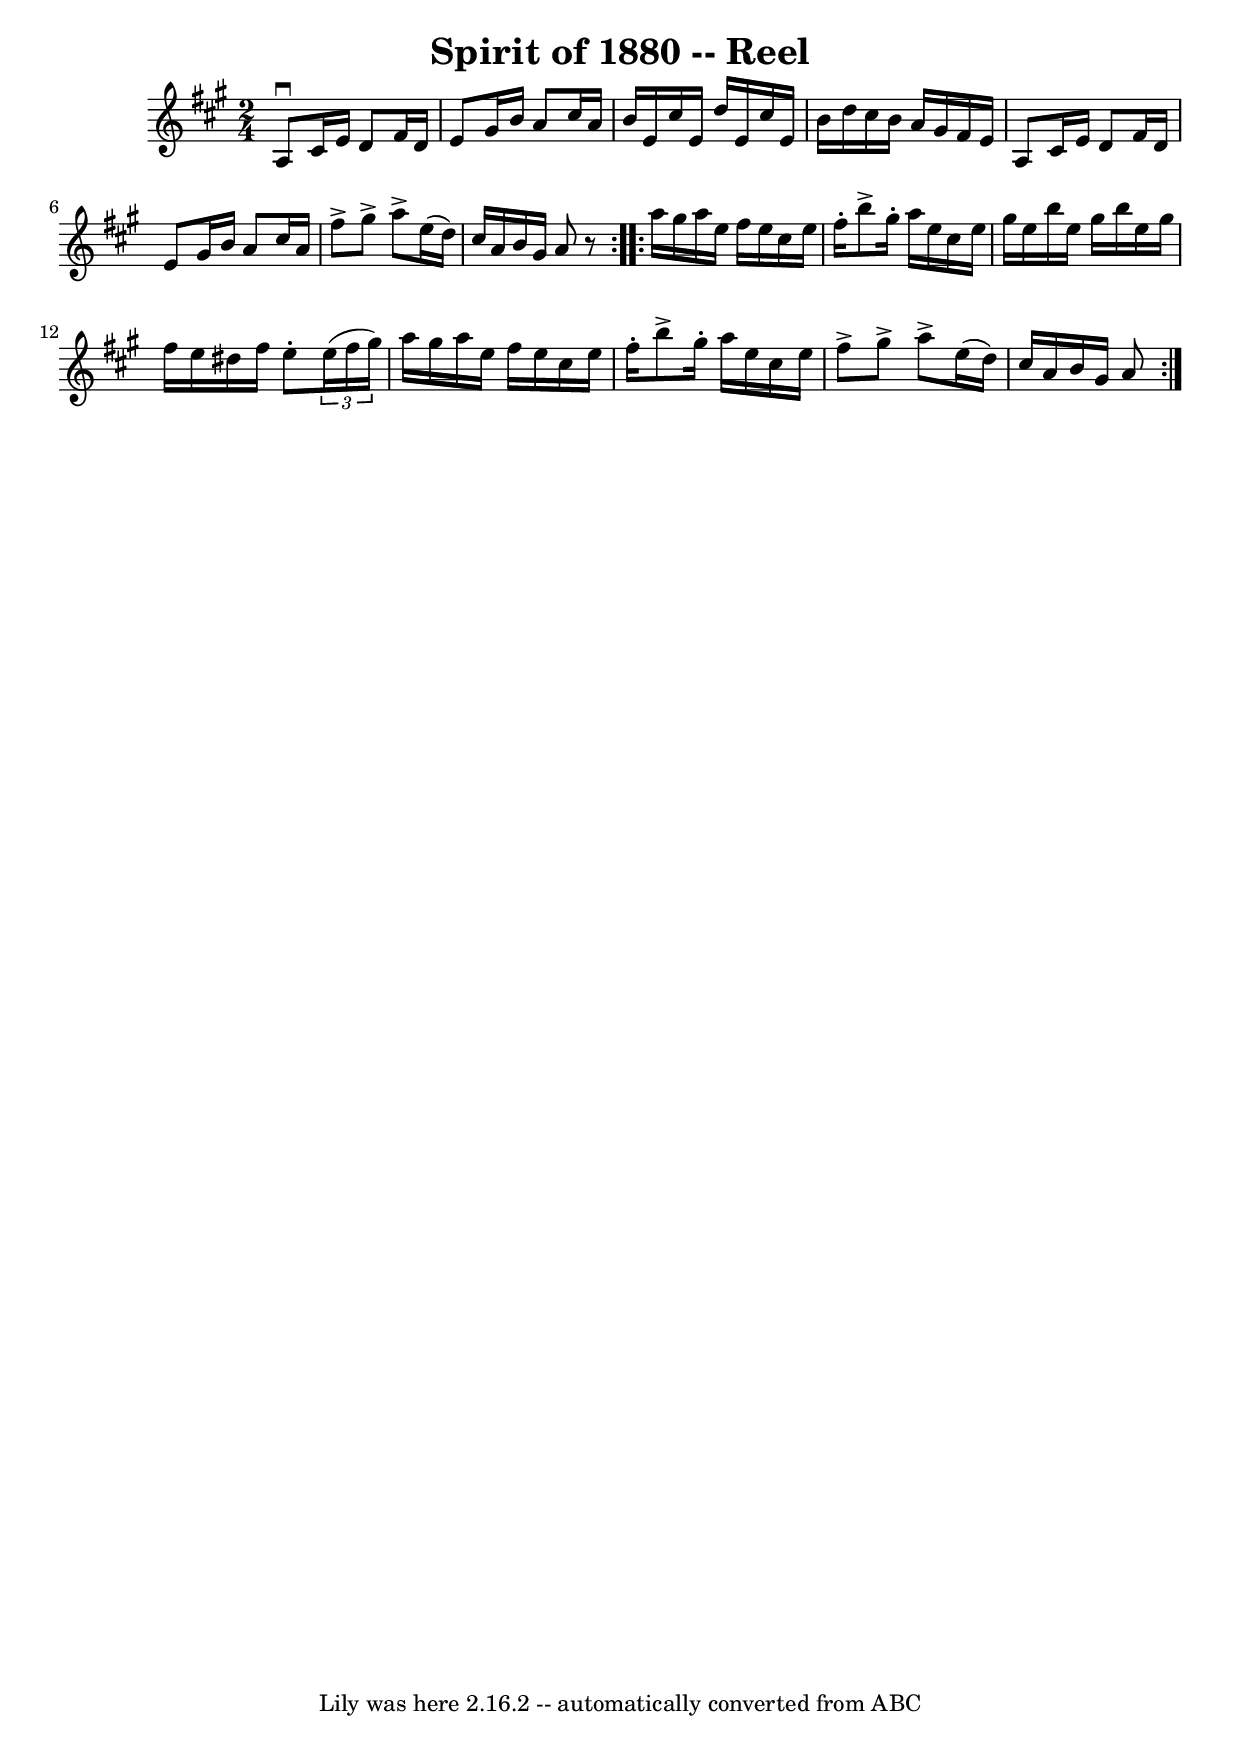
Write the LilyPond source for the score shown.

\version "2.16.2"
\include "Mammoth.ily"
\header {
  %% book = "Ryan's Mammoth Collection"
 crossRefNumber = "1"
 footnotes = "\\\\170"
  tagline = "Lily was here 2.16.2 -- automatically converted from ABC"
  title = "Spirit of 1880 -- Reel"

}
voicedefault =  {



  \repeat volta 2 {

    \time 2/4 
    \key a \major
 a8^\downbow cis'16 e'16 d'8 fis'16 d'16     |
 e'8 gis'16 b'16 a'8 cis''16 a'16    |
 b'16 e'16 cis''16 e'16 d''16 e'16 cis''16 e'16      |
 b'16 d''16 cis''16 b'16 a'16 gis'16 fis'16 e'16  |
 a8 cis'16 e'16 d'8 fis'16 d'16    |
 e'8 gis'16 b'16 a'8 cis''16 a'16     |
 fis''8^\accent gis''8^\accent a''8^\accent e''16 (d''16)    |
 cis''16    
 a'16 b'16 gis'16 a'8    r8   
  } 
  \repeat volta 2 {
 a''16 gis''16 a''16 e''16 fis''16 e''16 cis''16 e''16     |
 fis''16-. b''8^\accent gis''16-. a''16 e''16 cis''16 e''16     |
 gis''16 e''16 b''16 e''16 gis''16 b''16 e''16 gis''16     |
 fis''16 e''16 dis''16 fis''16 e''8-.   
    \times 2/3 { e''16 (fis''16 gis''16)  	       }    |
 a''16 gis''16 a''16 e''16 fis''16 e''16 cis''16 e''16     |
 fis''16-. b''8^\accent gis''16-. a''16 e''16 cis''16 e''16      |
 fis''8^\accent gis''8^\accent a''8^\accent e''16 (d''16)   |
 cis''16 a'16 b'16 gis'16 a'8  
  }   

}

\score{
  <<

    \context Staff="default"
    {
      \voicedefault 
      
    }

  >>
  \layout {
    
  }
  \midi {
  }

}
